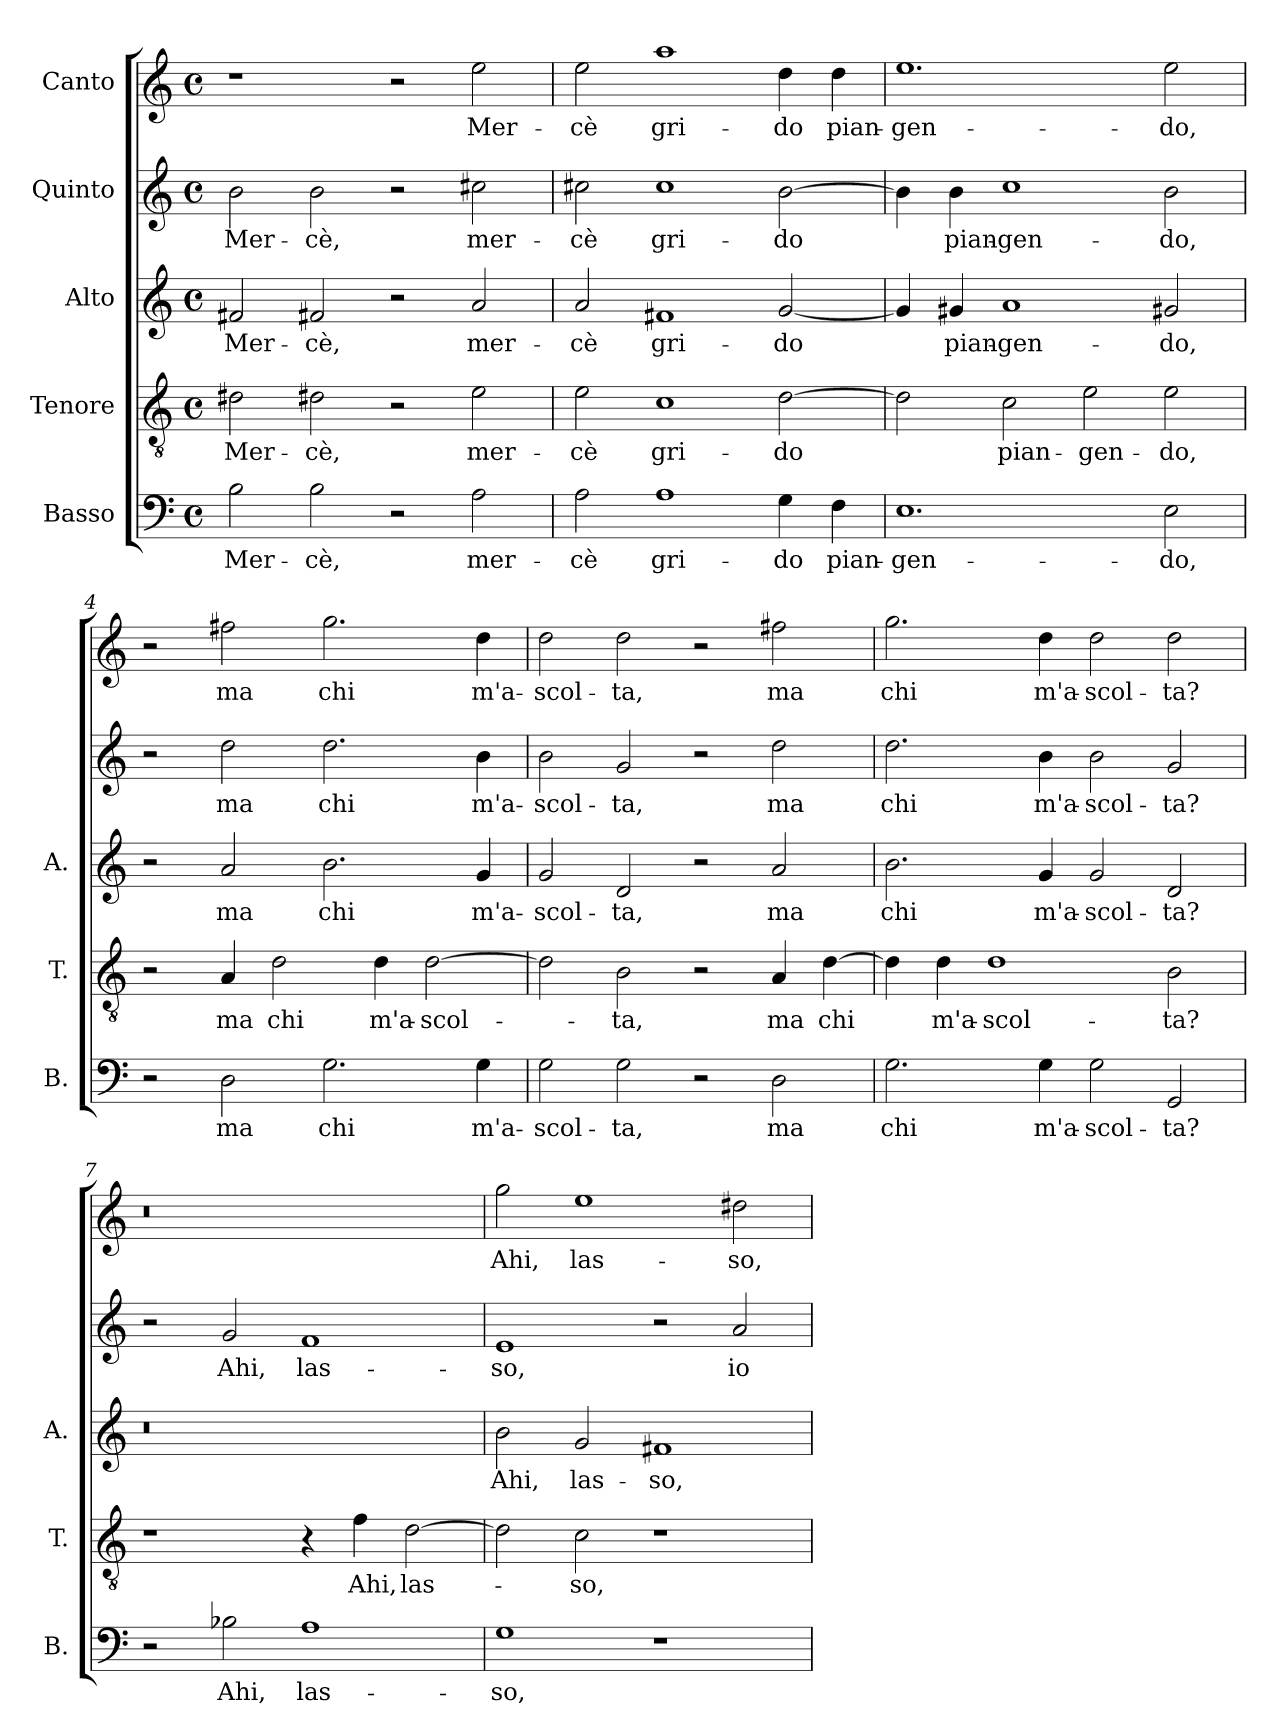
**kern	**text	**kern	**text	**kern	**text	**kern	**text	**kern	**text
*part5	*part5	*part4	*part4	*part3	*part3	*part2	*part2	*part1	*part1
*staff5	*staff5	*staff4	*staff4	*staff3	*staff3	*staff2	*staff2	*staff1	*staff1
*I"Basso	*	*I"Tenore	*	*I"Alto	*	*I"Quinto	*	*I"Canto	*
*I'B.	*	*I'T.	*	*I'A.	*	*	*	*	*
*clefF4	*	*clefGv2	*	*clefG2	*	*clefG2	*	*clefG2	*
*k[]	*	*k[]	*	*k[]	*	*k[]	*	*k[]	*
*C:	*	*C:	*	*C:	*	*C:	*	*C:	*
*M4/4	*	*M4/4	*	*M4/4	*	*M4/4	*	*M4/4	*
*met(c)	*	*met(c)	*	*met(c)	*	*met(c)	*	*met(c)	*
=1	=1	=1	=1	=1	=1	=1	=1	=1	=1
2B\	Mer-	2d#X\	Mer-	2f#X/	Mer-	2b\	Mer-	1r	.
2B\	-cè,	2d#X\	-cè,	2f#X/	-cè,	2b\	-cè,	.	.
2r	.	2r	.	2r	.	2r	.	2r	.
2A\	mer-	2e\	mer-	2a/	mer-	2cc#X\	mer-	2ee\	Mer-
=2	=2	=2	=2	=2	=2	=2	=2	=2	=2
2A\	-cè	2e\	-cè	2a/	-cè	2cc#X\	-cè	2ee\	-cè
1A\	gri-	1c\	gri-	1f#X/	gri-	1cc#\	gri-	1aa\	gri-
4G\	-do	[2d\	-do	[2g/	-do	[2b\	-do	4dd\	-do
4F\	pian-	.	.	.	.	.	.	4dd\	pian-
=3	=3	=3	=3	=3	=3	=3	=3	=3	=3
1.E\	-gen-	2d\]	.	4g/]	.	4b\]	.	1.ee\	-gen-
.	.	.	.	4g#X/	pian-	4b\	pian-	.	.
.	.	2c\	pian-	1a/	-gen-	1cc\	-gen-	.	.
.	.	2e\	-gen-	.	.	.	.	.	.
2E\	-do,	2e\	-do,	2g#X/	-do,	2b\	-do,	2ee\	-do,
=4	=4	=4	=4	=4	=4	=4	=4	=4	=4
2r	.	2r	.	2r	.	2r	.	2r	.
2D\	ma	4A/	ma	2a/	ma	2dd\	ma	2ff#X\	ma
.	.	2d\	chi	.	.	.	.	.	.
2.G\	chi	.	.	2.b\	chi	2.dd\	chi	2.gg\	chi
.	.	4d\	m'a-	.	.	.	.	.	.
.	.	[2d\	-scol-	.	.	.	.	.	.
4G\	m'a-	.	.	4g/	m'a-	4b\	m'a-	4dd\	m'a-
=5	=5	=5	=5	=5	=5	=5	=5	=5	=5
2G\	-scol-	2d\]	.	2g/	-scol-	2b\	-scol-	2dd\	-scol-
2G\	-ta,	2B\	-ta,	2d/	-ta,	2g/	-ta,	2dd\	-ta,
2r	.	2r	.	2r	.	2r	.	2r	.
2D\	ma	4A/	ma	2a/	ma	2dd\	ma	2ff#X\	ma
.	.	[4d\	chi	.	.	.	.	.	.
=6	=6	=6	=6	=6	=6	=6	=6	=6	=6
2.G\	chi	4d\]	.	2.b\	chi	2.dd\	chi	2.gg\	chi
.	.	4d\	m'a-	.	.	.	.	.	.
.	.	1d\	-scol-	.	.	.	.	.	.
4G\	m'a-	.	.	4g/	m'a-	4b\	m'a-	4dd\	m'a-
2G\	-scol-	.	.	2g/	-scol-	2b\	-scol-	2dd\	-scol-
2GG/	-ta?	2B\	-ta?	2d/	-ta?	2g/	-ta?	2dd\	-ta?
=7	=7	=7	=7	=7	=7	=7	=7	=7	=7
!	!	!	!	!LO:N:vis=0	!	!	!	!LO:N:vis=0	!
2r	.	1r	.	1r	.	2r	.	1r	.
2B-X\	Ahi,	.	.	.	.	2g/	Ahi,	.	.
1A\	las-	4r	.	1ryy	.	1f/	las-	1ryy	.
.	.	4f\	Ahi,	.	.	.	.	.	.
.	.	[2d\	las-	.	.	.	.	.	.
=8	=8	=8	=8	=8	=8	=8	=8	=8	=8
1G\	-so,	2d\]	.	2b\	Ahi,	1e/	-so,	2gg\	Ahi,
.	.	2c\	-so,	2g/	las-	.	.	1ee\	las-
1r	.	1r	.	1f#X/	-so,	2r	.	.	.
.	.	.	.	.	.	2a/	io	2dd#X\	-so,
=	=	=	=	=	=	=	=	=	=
*-	*-	*-	*-	*-	*-	*-	*-	*-	*-
